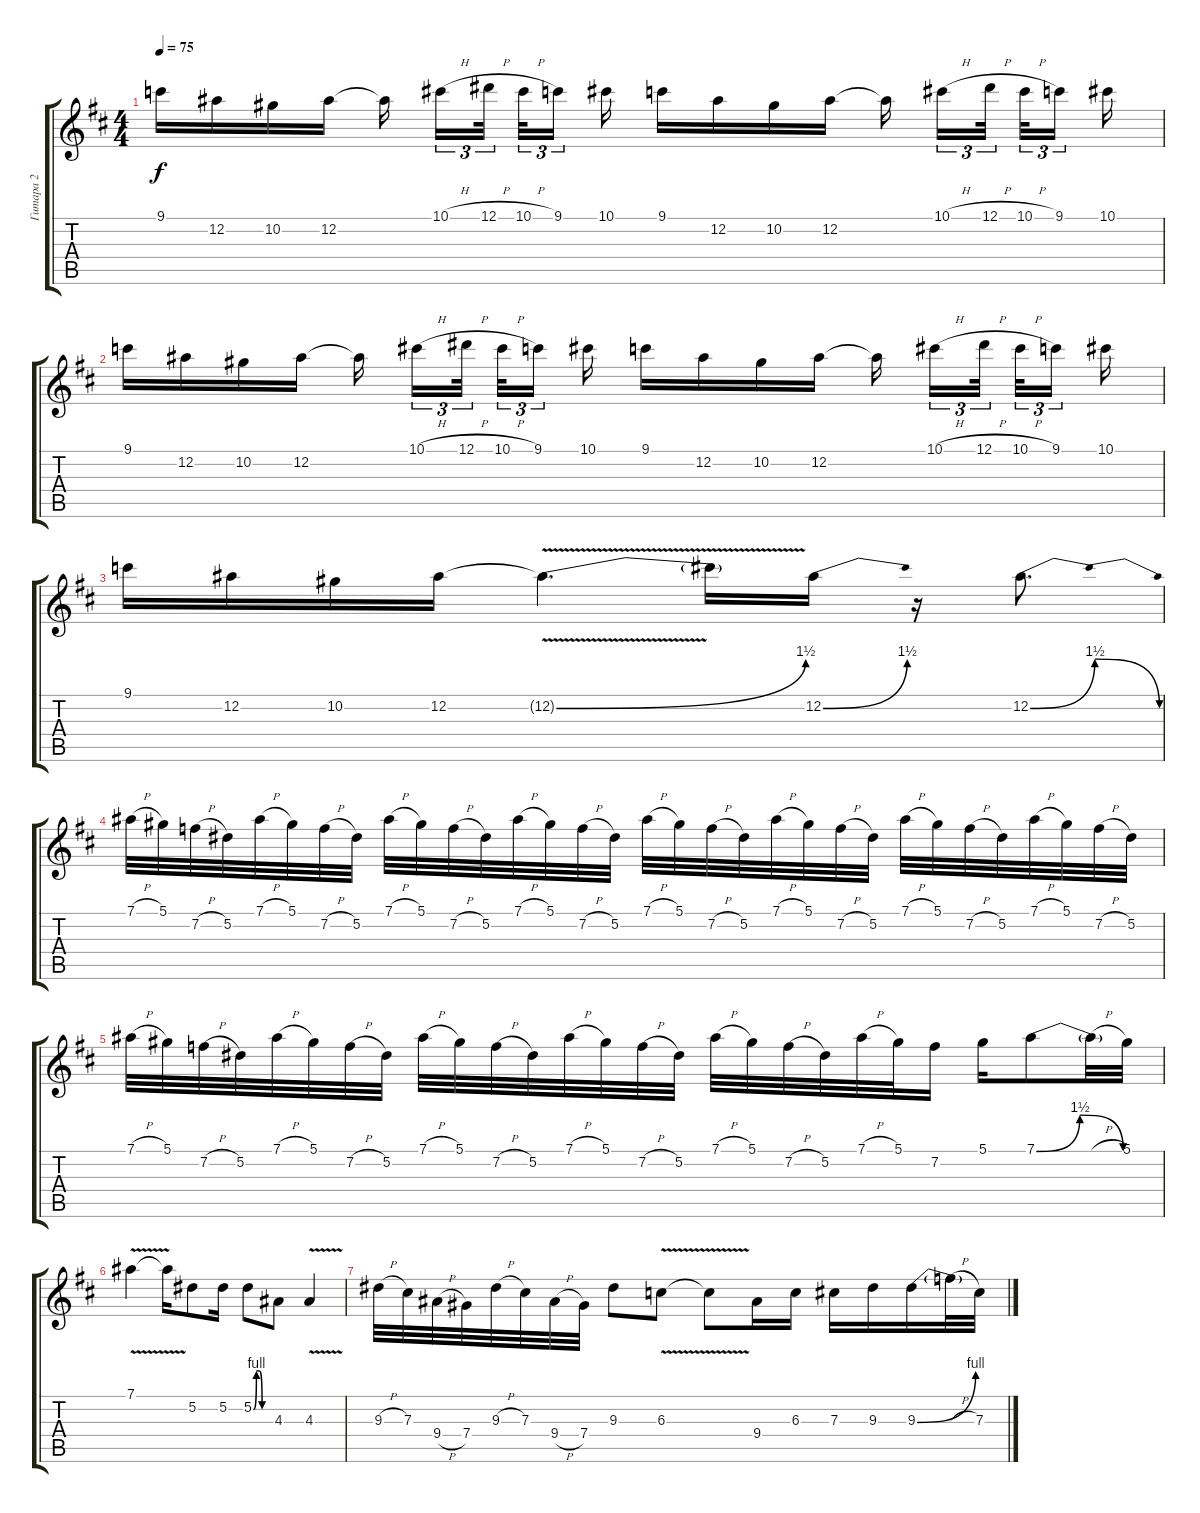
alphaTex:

\track ("Гитара 2" "Гитара 2") {instrument distortionguitar}
\staff {score tabs}
\tuning (Eb4 Bb3 Gb3 Db3 Ab2 Eb2) {hide}
\ts (4 4)
\tempo 75
\clef g2
\ks bminor
9.1.16{dy f} 12.2.16 10.2.16 12.2.16 12.2{t}.16{beam splitsecondary} 10.1{h}.16{tu (3 2)} 12.1{h}.32{tu (3 2) beam splitsecondary} 10.1{h}.32{tu (3 2)} 9.1.16{tu (3 2) beam splitsecondary} 10.1.16 9.1.16 12.2.16 10.2.16 12.2.16 12.2{t}.16{beam splitsecondary} 10.1{h}.16{tu (3 2)} 12.1{h}.32{tu (3 2) beam splitsecondary} 10.1{h}.32{tu (3 2)} 9.1.16{tu (3 2) beam splitsecondary} 10.1.16 |
9.1.16 12.2.16 10.2.16 12.2.16 12.2{t}.16{beam splitsecondary} 10.1{h}.16{tu (3 2)} 12.1{h}.32{tu (3 2) beam splitsecondary} 10.1{h}.32{tu (3 2)} 9.1.16{tu (3 2) beam splitsecondary} 10.1.16 9.1.16 12.2.16 10.2.16 12.2.16 12.2{t}.16{beam splitsecondary} 10.1{h}.16{tu (3 2)} 12.1{h}.32{tu (3 2) beam splitsecondary} 10.1{h}.32{tu (3 2)} 9.1.16{tu (3 2) beam splitsecondary} 10.1.16 |
9.1.16 12.2.16 10.2.16 12.2.16 12.2{be (bend 0 0 60 6) v t}.4{d} 12.2{t}.16 12.2{be (bend 0 0 60 6)}.16 r.16 12.2{be (bendrelease 0 0 15 6 34 6 60 0)}.8{d} |
7.1{h}.32 5.1.32 7.2{h}.32 5.2.32 7.1{h}.32 5.1.32 7.2{h}.32 5.2.32 7.1{h}.32 5.1.32 7.2{h}.32 5.2.32 7.1{h}.32 5.1.32 7.2{h}.32 5.2.32 7.1{h}.32 5.1.32 7.2{h}.32 5.2.32 7.1{h}.32 5.1.32 7.2{h}.32 5.2.32 7.1{h}.32 5.1.32 7.2{h}.32 5.2.32 7.1{h}.32 5.1.32 7.2{h}.32 5.2.32 |
7.1{h}.32 5.1.32 7.2{h}.32 5.2.32 7.1{h}.32 5.1.32 7.2{h}.32 5.2.32 7.1{h}.32 5.1.32 7.2{h}.32 5.2.32 7.1{h}.32 5.1.32 7.2{h}.32 5.2.32 7.1{h}.32 5.1.32 7.2{h}.32 5.2.32 7.1{h}.32 5.1.32 7.2.16 5.1.16 7.1{be (bendrelease 0 0 15 6 45 6 60 0)}.8 7.1{h t}.32 5.1.32 |
7.1{v}.4 7.1{t}.16 5.2.8 5.2.16 5.2{be (custom 0 0 10 4 20 4 30 0 60 0)}.8 4.3.8 4.3{v}.4 |
9.3{h}.32 7.3.32 9.4{h}.32 7.4.32 9.3{h}.32 7.3.32 9.4{h}.32 7.4.32 9.3.8 6.3{v}.8 6.3{t}.8 9.4.16 6.3.16 7.3.16 9.3.16 9.3{be (bend 0 0 60 4)}.16 9.3{h t}.32 7.3.32
